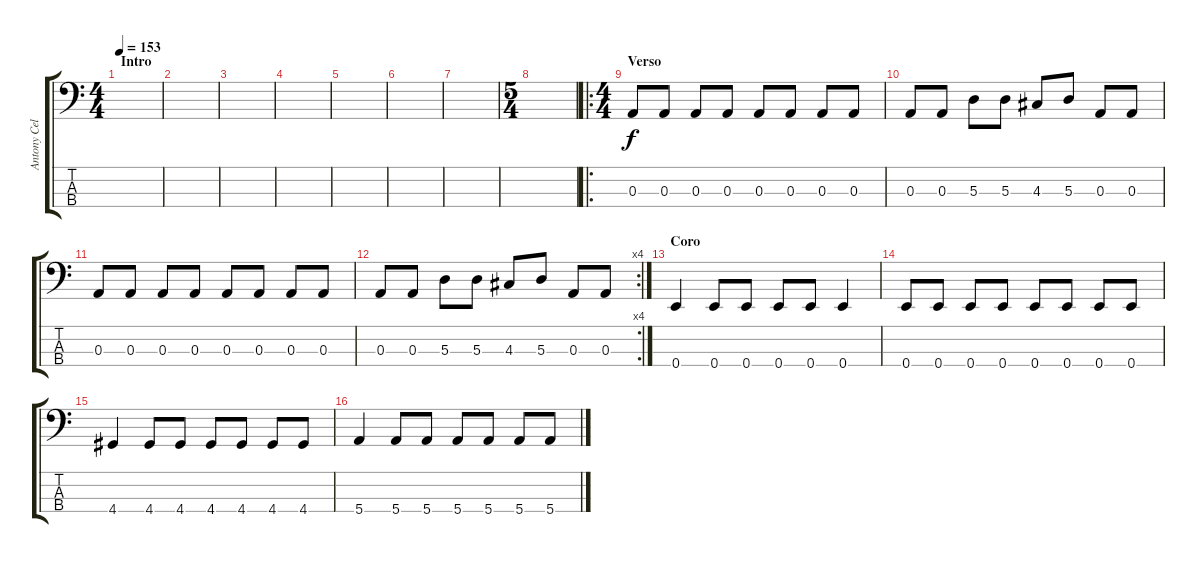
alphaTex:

\track ("Antony Celestino" "Antony Cel") {instrument electricbassfinger}
\staff {score tabs}
\tuning (G2 D2 A1 E1) {hide}
\ts (4 4)
\section ("" "Intro")
\tempo 153
\clef f4
\ks c
|
|
|
|
|
|
|
\ts (5 4)
|
\ro
\ts (4 4)
\section ("" "Verso")
0.3.8 0.3.8 0.3.8 0.3.8 0.3.8 0.3.8 0.3.8 0.3.8 |
0.3.8 0.3.8 5.3.8 5.3.8 4.3.8 5.3.8 0.3.8 0.3.8 |
0.3.8 0.3.8 0.3.8 0.3.8 0.3.8 0.3.8 0.3.8 0.3.8 |
\rc 4
0.3.8 0.3.8 5.3.8 5.3.8 4.3.8 5.3.8 0.3.8 0.3.8 |
\section ("" "Coro")
0.4.4{dy f} 0.4.8 0.4.8 0.4.8 0.4.8 0.4.4 |
0.4.8 0.4.8 0.4.8 0.4.8 0.4.8 0.4.8 0.4.8 0.4.8 |
4.4.4 4.4.8 4.4.8 4.4.8 4.4.8 4.4.8 4.4.8 |
5.4.4 5.4.8 5.4.8 5.4.8 5.4.8 5.4.8 5.4.8
